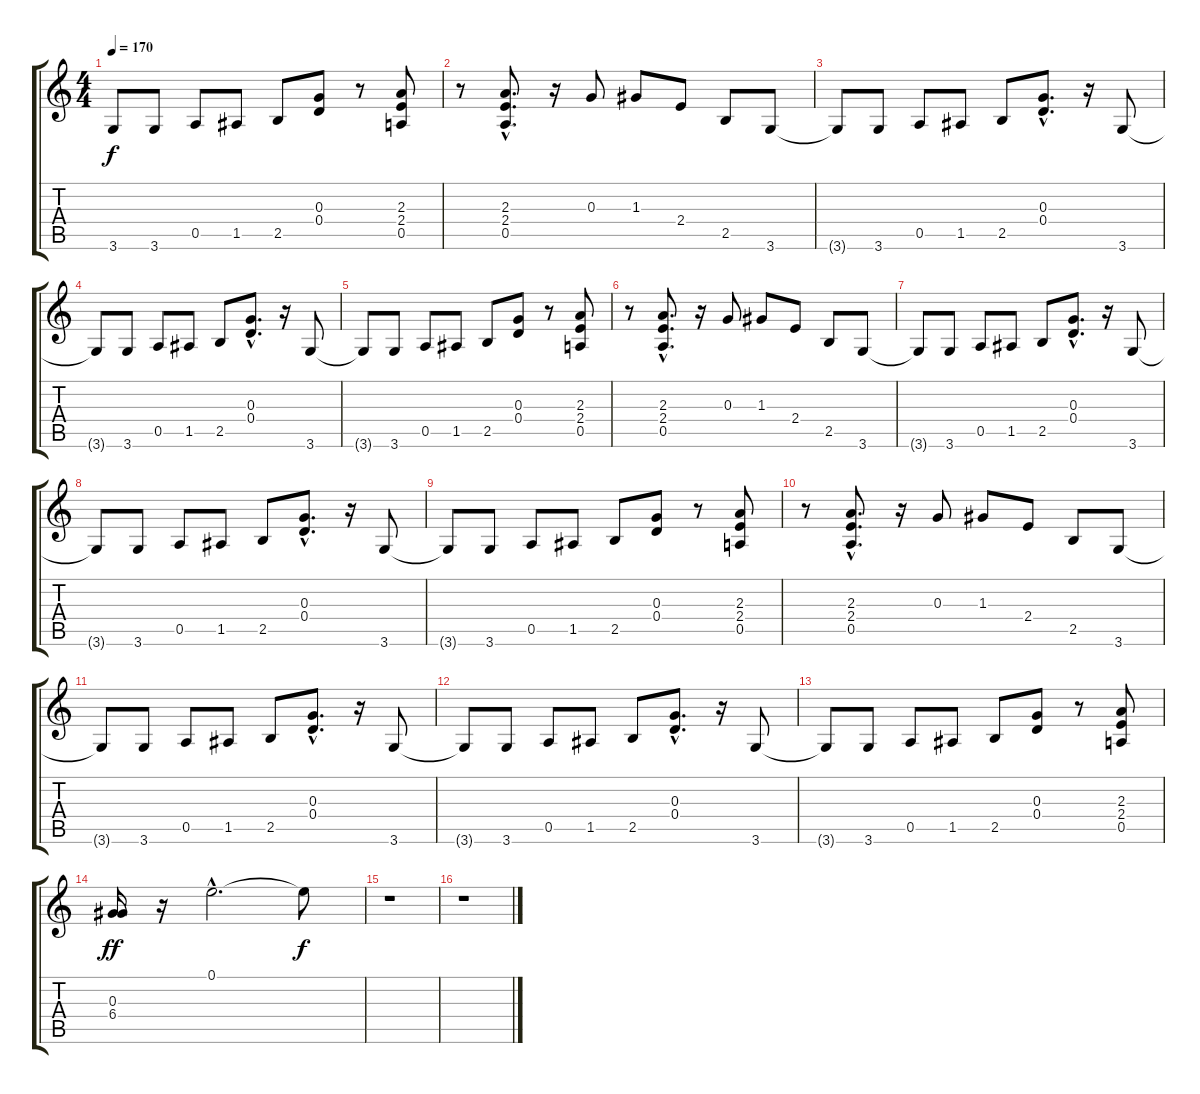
\track "" {instrument distortionguitar}
\staff {score tabs}
\tuning (E4 B3 G3 D3 A2 E2) {hide}
\ts (4 4)
\tempo 170
\clef g2
\ks c
3.6{t}.8{dy f} 3.6.8 0.5.8 1.5.8 2.5.8 (0.3 0.4).8 r.8 (2.3 2.4 0.5).8 |
r.8 (2.3{hac} 2.4{hac} 0.5{hac}).8{d} r.16 0.3.8 1.3.8 2.4.8 2.5.8 3.6.8 |
3.6{t}.8 3.6.8 0.5.8 1.5.8 2.5.8 (0.3{hac} 0.4{hac}).8{d} r.16 3.6.8 |
3.6{t}.8 3.6.8 0.5.8 1.5.8 2.5.8 (0.3{hac} 0.4{hac}).8{d} r.16 3.6.8 |
3.6{t}.8 3.6.8 0.5.8 1.5.8 2.5.8 (0.3 0.4).8 r.8 (2.3 2.4 0.5).8 |
r.8 (2.3{hac} 2.4{hac} 0.5{hac}).8{d} r.16 0.3.8 1.3.8 2.4.8 2.5.8 3.6.8 |
3.6{t}.8 3.6.8 0.5.8 1.5.8 2.5.8 (0.3{hac} 0.4{hac}).8{d} r.16 3.6.8 |
3.6{t}.8 3.6.8 0.5.8 1.5.8 2.5.8 (0.3{hac} 0.4{hac}).8{d} r.16 3.6.8 |
3.6{t}.8 3.6.8 0.5.8 1.5.8 2.5.8 (0.3 0.4).8 r.8 (2.3 2.4 0.5).8 |
r.8 (2.3{hac} 2.4{hac} 0.5{hac}).8{d} r.16 0.3.8 1.3.8 2.4.8 2.5.8 3.6.8 |
3.6{t}.8 3.6.8 0.5.8 1.5.8 2.5.8 (0.3{hac} 0.4{hac}).8{d} r.16 3.6.8 |
3.6{t}.8 3.6.8 0.5.8 1.5.8 2.5.8 (0.3{hac} 0.4{hac}).8{d} r.16 3.6.8 |
3.6{t}.8 3.6.8 0.5.8 1.5.8 2.5.8 (0.3 0.4).8 r.8 (2.3 2.4 0.5).8 |
(0.3 6.4).16{dy ff} r.16 0.1{hac}.2{d} 0.1{t}.8{dy f} |
r.1 |
r.1
